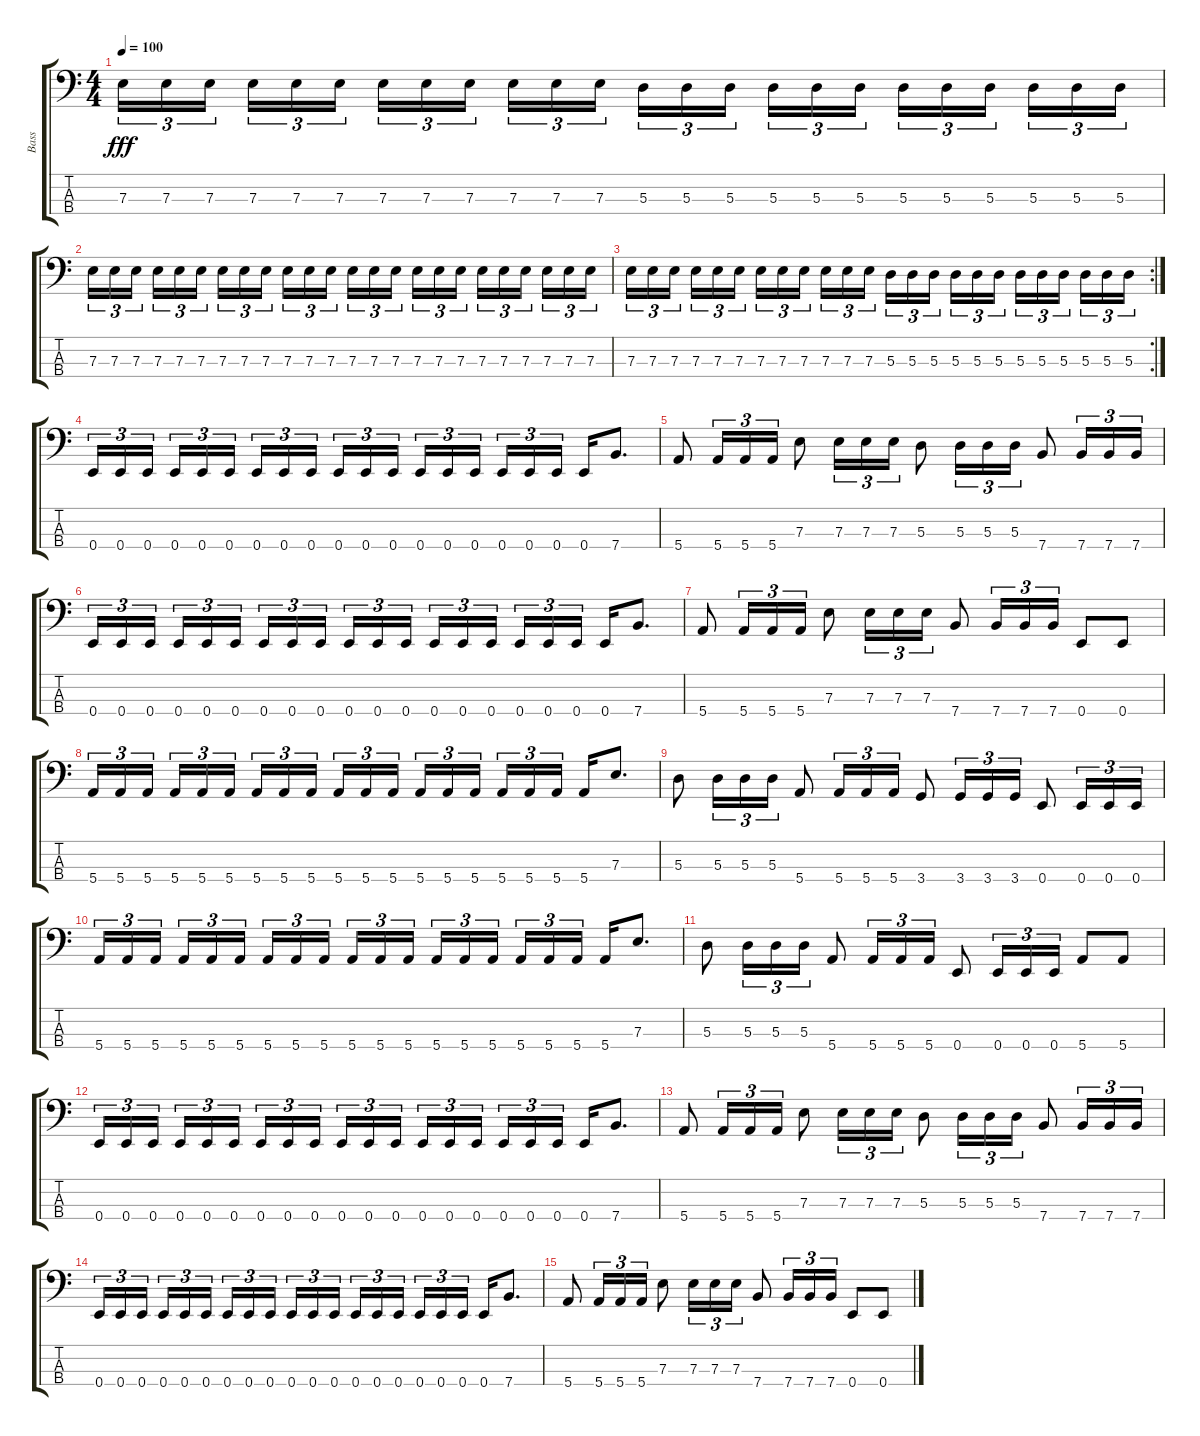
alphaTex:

\track ("Bass" "Bass") {instrument electricbasspick}
\staff {score tabs}
\tuning (G2 D2 A1 E1) {hide}
\ts (4 4)
\tempo 100
\clef f4
\ks c
7.3.16{tu (3 2) dy fff} 7.3.16{tu (3 2)} 7.3.16{tu (3 2)} 7.3.16{tu (3 2)} 7.3.16{tu (3 2)} 7.3.16{tu (3 2)} 7.3.16{tu (3 2)} 7.3.16{tu (3 2)} 7.3.16{tu (3 2)} 7.3.16{tu (3 2)} 7.3.16{tu (3 2)} 7.3.16{tu (3 2)} 5.3.16{tu (3 2)} 5.3.16{tu (3 2)} 5.3.16{tu (3 2)} 5.3.16{tu (3 2)} 5.3.16{tu (3 2)} 5.3.16{tu (3 2)} 5.3.16{tu (3 2)} 5.3.16{tu (3 2)} 5.3.16{tu (3 2)} 5.3.16{tu (3 2)} 5.3.16{tu (3 2)} 5.3.16{tu (3 2)} |
7.3.16{tu (3 2)} 7.3.16{tu (3 2)} 7.3.16{tu (3 2)} 7.3.16{tu (3 2)} 7.3.16{tu (3 2)} 7.3.16{tu (3 2)} 7.3.16{tu (3 2)} 7.3.16{tu (3 2)} 7.3.16{tu (3 2)} 7.3.16{tu (3 2)} 7.3.16{tu (3 2)} 7.3.16{tu (3 2)} 7.3.16{tu (3 2)} 7.3.16{tu (3 2)} 7.3.16{tu (3 2)} 7.3.16{tu (3 2)} 7.3.16{tu (3 2)} 7.3.16{tu (3 2)} 7.3.16{tu (3 2)} 7.3.16{tu (3 2)} 7.3.16{tu (3 2)} 7.3.16{tu (3 2)} 7.3.16{tu (3 2)} 7.3.16{tu (3 2)} |
\rc 2
7.3.16{tu (3 2)} 7.3.16{tu (3 2)} 7.3.16{tu (3 2)} 7.3.16{tu (3 2)} 7.3.16{tu (3 2)} 7.3.16{tu (3 2)} 7.3.16{tu (3 2)} 7.3.16{tu (3 2)} 7.3.16{tu (3 2)} 7.3.16{tu (3 2)} 7.3.16{tu (3 2)} 7.3.16{tu (3 2)} 5.3.16{tu (3 2)} 5.3.16{tu (3 2)} 5.3.16{tu (3 2)} 5.3.16{tu (3 2)} 5.3.16{tu (3 2)} 5.3.16{tu (3 2)} 5.3.16{tu (3 2)} 5.3.16{tu (3 2)} 5.3.16{tu (3 2)} 5.3.16{tu (3 2)} 5.3.16{tu (3 2)} 5.3.16{tu (3 2)} |
0.4.16{tu (3 2)} 0.4.16{tu (3 2)} 0.4.16{tu (3 2)} 0.4.16{tu (3 2)} 0.4.16{tu (3 2)} 0.4.16{tu (3 2)} 0.4.16{tu (3 2)} 0.4.16{tu (3 2)} 0.4.16{tu (3 2)} 0.4.16{tu (3 2)} 0.4.16{tu (3 2)} 0.4.16{tu (3 2)} 0.4.16{tu (3 2)} 0.4.16{tu (3 2)} 0.4.16{tu (3 2)} 0.4.16{tu (3 2)} 0.4.16{tu (3 2)} 0.4.16{tu (3 2)} 0.4.16 7.4.8{d} |
5.4.8 5.4.16{tu (3 2)} 5.4.16{tu (3 2)} 5.4.16{tu (3 2)} 7.3.8 7.3.16{tu (3 2)} 7.3.16{tu (3 2)} 7.3.16{tu (3 2)} 5.3.8 5.3.16{tu (3 2)} 5.3.16{tu (3 2)} 5.3.16{tu (3 2)} 7.4.8 7.4.16{tu (3 2)} 7.4.16{tu (3 2)} 7.4.16{tu (3 2)} |
0.4.16{tu (3 2)} 0.4.16{tu (3 2)} 0.4.16{tu (3 2)} 0.4.16{tu (3 2)} 0.4.16{tu (3 2)} 0.4.16{tu (3 2)} 0.4.16{tu (3 2)} 0.4.16{tu (3 2)} 0.4.16{tu (3 2)} 0.4.16{tu (3 2)} 0.4.16{tu (3 2)} 0.4.16{tu (3 2)} 0.4.16{tu (3 2)} 0.4.16{tu (3 2)} 0.4.16{tu (3 2)} 0.4.16{tu (3 2)} 0.4.16{tu (3 2)} 0.4.16{tu (3 2)} 0.4.16 7.4.8{d} |
5.4.8 5.4.16{tu (3 2)} 5.4.16{tu (3 2)} 5.4.16{tu (3 2)} 7.3.8 7.3.16{tu (3 2)} 7.3.16{tu (3 2)} 7.3.16{tu (3 2)} 7.4.8 7.4.16{tu (3 2)} 7.4.16{tu (3 2)} 7.4.16{tu (3 2)} 0.4.8 0.4.8 |
5.4.16{tu (3 2)} 5.4.16{tu (3 2)} 5.4.16{tu (3 2)} 5.4.16{tu (3 2)} 5.4.16{tu (3 2)} 5.4.16{tu (3 2)} 5.4.16{tu (3 2)} 5.4.16{tu (3 2)} 5.4.16{tu (3 2)} 5.4.16{tu (3 2)} 5.4.16{tu (3 2)} 5.4.16{tu (3 2)} 5.4.16{tu (3 2)} 5.4.16{tu (3 2)} 5.4.16{tu (3 2)} 5.4.16{tu (3 2)} 5.4.16{tu (3 2)} 5.4.16{tu (3 2)} 5.4.16 7.3.8{d} |
5.3.8 5.3.16{tu (3 2)} 5.3.16{tu (3 2)} 5.3.16{tu (3 2)} 5.4.8 5.4.16{tu (3 2)} 5.4.16{tu (3 2)} 5.4.16{tu (3 2)} 3.4.8 3.4.16{tu (3 2)} 3.4.16{tu (3 2)} 3.4.16{tu (3 2)} 0.4.8 0.4.16{tu (3 2)} 0.4.16{tu (3 2)} 0.4.16{tu (3 2)} |
5.4.16{tu (3 2)} 5.4.16{tu (3 2)} 5.4.16{tu (3 2)} 5.4.16{tu (3 2)} 5.4.16{tu (3 2)} 5.4.16{tu (3 2)} 5.4.16{tu (3 2)} 5.4.16{tu (3 2)} 5.4.16{tu (3 2)} 5.4.16{tu (3 2)} 5.4.16{tu (3 2)} 5.4.16{tu (3 2)} 5.4.16{tu (3 2)} 5.4.16{tu (3 2)} 5.4.16{tu (3 2)} 5.4.16{tu (3 2)} 5.4.16{tu (3 2)} 5.4.16{tu (3 2)} 5.4.16 7.3.8{d} |
5.3.8 5.3.16{tu (3 2)} 5.3.16{tu (3 2)} 5.3.16{tu (3 2)} 5.4.8 5.4.16{tu (3 2)} 5.4.16{tu (3 2)} 5.4.16{tu (3 2)} 0.4.8 0.4.16{tu (3 2)} 0.4.16{tu (3 2)} 0.4.16{tu (3 2)} 5.4.8 5.4.8 |
0.4.16{tu (3 2)} 0.4.16{tu (3 2)} 0.4.16{tu (3 2)} 0.4.16{tu (3 2)} 0.4.16{tu (3 2)} 0.4.16{tu (3 2)} 0.4.16{tu (3 2)} 0.4.16{tu (3 2)} 0.4.16{tu (3 2)} 0.4.16{tu (3 2)} 0.4.16{tu (3 2)} 0.4.16{tu (3 2)} 0.4.16{tu (3 2)} 0.4.16{tu (3 2)} 0.4.16{tu (3 2)} 0.4.16{tu (3 2)} 0.4.16{tu (3 2)} 0.4.16{tu (3 2)} 0.4.16 7.4.8{d} |
5.4.8 5.4.16{tu (3 2)} 5.4.16{tu (3 2)} 5.4.16{tu (3 2)} 7.3.8 7.3.16{tu (3 2)} 7.3.16{tu (3 2)} 7.3.16{tu (3 2)} 5.3.8 5.3.16{tu (3 2)} 5.3.16{tu (3 2)} 5.3.16{tu (3 2)} 7.4.8 7.4.16{tu (3 2)} 7.4.16{tu (3 2)} 7.4.16{tu (3 2)} |
0.4.16{tu (3 2)} 0.4.16{tu (3 2)} 0.4.16{tu (3 2)} 0.4.16{tu (3 2)} 0.4.16{tu (3 2)} 0.4.16{tu (3 2)} 0.4.16{tu (3 2)} 0.4.16{tu (3 2)} 0.4.16{tu (3 2)} 0.4.16{tu (3 2)} 0.4.16{tu (3 2)} 0.4.16{tu (3 2)} 0.4.16{tu (3 2)} 0.4.16{tu (3 2)} 0.4.16{tu (3 2)} 0.4.16{tu (3 2)} 0.4.16{tu (3 2)} 0.4.16{tu (3 2)} 0.4.16 7.4.8{d} |
5.4.8 5.4.16{tu (3 2)} 5.4.16{tu (3 2)} 5.4.16{tu (3 2)} 7.3.8 7.3.16{tu (3 2)} 7.3.16{tu (3 2)} 7.3.16{tu (3 2)} 7.4.8 7.4.16{tu (3 2)} 7.4.16{tu (3 2)} 7.4.16{tu (3 2)} 0.4.8 0.4.8
